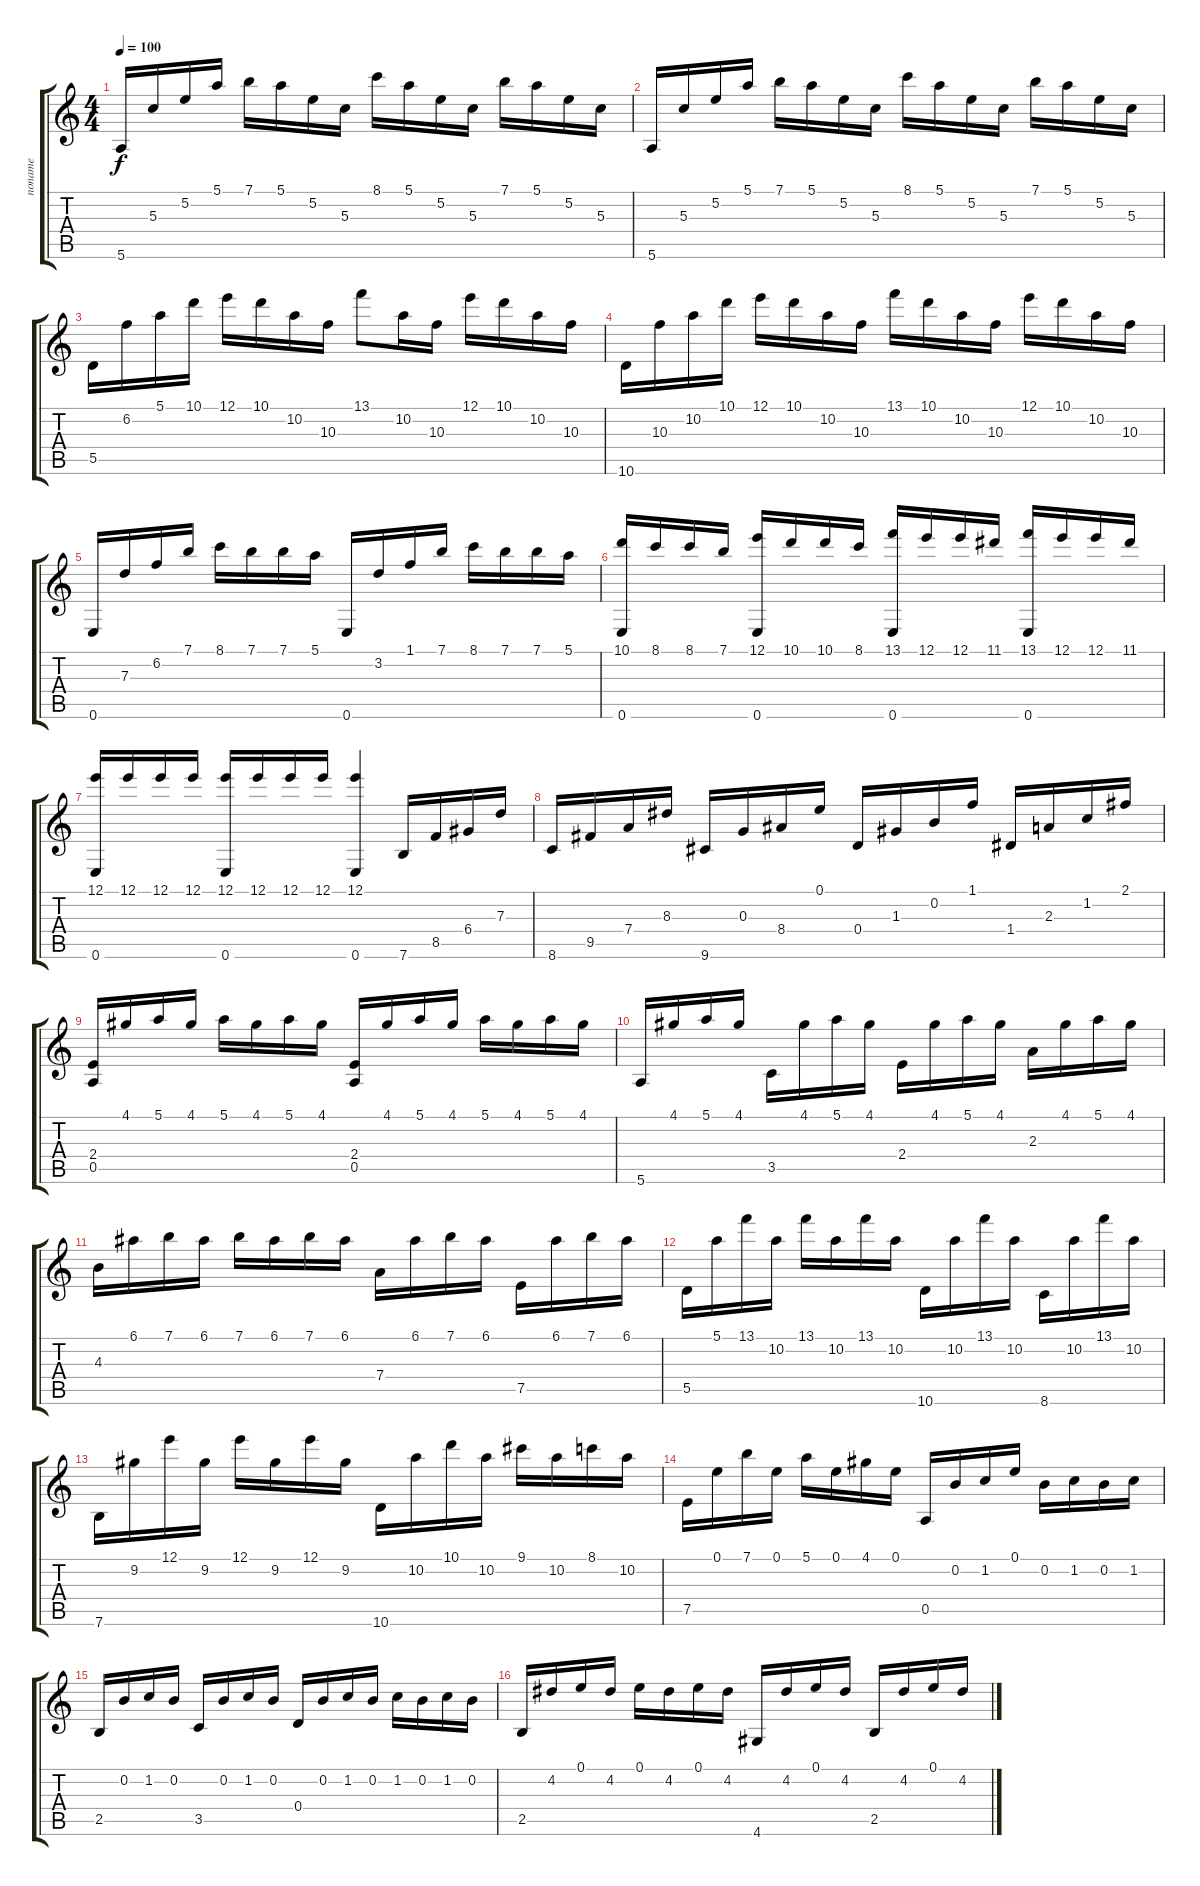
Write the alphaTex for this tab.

\track ("noname" "noname") {instrument acousticguitarnylon}
\staff {score tabs}
\tuning (E4 B3 G3 D3 A2 E2) {hide}
\ts (4 4)
\tempo 100
\clef g2
\ks c
5.6.16{dy f} 5.3.16 5.2.16 5.1.16 7.1.16 5.1.16 5.2.16 5.3.16 8.1.16 5.1.16 5.2.16 5.3.16 7.1.16 5.1.16 5.2.16 5.3.16 |
5.6.16 5.3.16 5.2.16 5.1.16 7.1.16 5.1.16 5.2.16 5.3.16 8.1.16 5.1.16 5.2.16 5.3.16 7.1.16 5.1.16 5.2.16 5.3.16 |
5.5.16 6.2.16 5.1.16 10.1.16 12.1.16 10.1.16 10.2.16 10.3.16 13.1.8 10.2.16 10.3.16 12.1.16 10.1.16 10.2.16 10.3.16 |
10.6.16 10.3.16 10.2.16 10.1.16 12.1.16 10.1.16 10.2.16 10.3.16 13.1.16 10.1.16 10.2.16 10.3.16 12.1.16 10.1.16 10.2.16 10.3.16 |
0.6.16 7.3.16 6.2.16 7.1.16 8.1.16 7.1.16 7.1.16 5.1.16 0.6.16 3.2.16 1.1.16 7.1.16 8.1.16 7.1.16 7.1.16 5.1.16 |
(10.1 0.6).16 8.1.16 8.1.16 7.1.16 (12.1 0.6).16 10.1.16 10.1.16 8.1.16 (13.1 0.6).16 12.1.16 12.1.16 11.1.16 (13.1 0.6).16 12.1.16 12.1.16 11.1.16 |
(12.1 0.6).16 12.1.16 12.1.16 12.1.16 (12.1 0.6).16 12.1.16 12.1.16 12.1.16 (12.1 0.6).4 7.6.16 8.5.16 6.4.16 7.3.16 |
8.6.16 9.5.16 7.4.16 8.3.16 9.6.16 0.3.16 8.4.16 0.1.16 0.4.16 1.3.16 0.2.16 1.1.16 1.4.16 2.3.16 1.2.16 2.1.16 |
(2.4 0.5).16 4.1.16 5.1.16 4.1.16 5.1.16 4.1.16 5.1.16 4.1.16 (2.4 0.5).16 4.1.16 5.1.16 4.1.16 5.1.16 4.1.16 5.1.16 4.1.16 |
5.6.16 4.1.16 5.1.16 4.1.16 3.5.16 4.1.16 5.1.16 4.1.16 2.4.16 4.1.16 5.1.16 4.1.16 2.3.16 4.1.16 5.1.16 4.1.16 |
4.3.16 6.1.16 7.1.16 6.1.16 7.1.16 6.1.16 7.1.16 6.1.16 7.4.16 6.1.16 7.1.16 6.1.16 7.5.16 6.1.16 7.1.16 6.1.16 |
5.5.16 5.1.16 13.1.16 10.2.16 13.1.16 10.2.16 13.1.16 10.2.16 10.6.16 10.2.16 13.1.16 10.2.16 8.6.16 10.2.16 13.1.16 10.2.16 |
7.6.16 9.2.16 12.1.16 9.2.16 12.1.16 9.2.16 12.1.16 9.2.16 10.6.16 10.2.16 10.1.16 10.2.16 9.1.16 10.2.16 8.1.16 10.2.16 |
7.5.16 0.1.16 7.1.16 0.1.16 5.1.16 0.1.16 4.1.16 0.1.16 0.5.16 0.2.16 1.2.16 0.1.16 0.2.16 1.2.16 0.2.16 1.2.16 |
2.5.16 0.2.16 1.2.16 0.2.16 3.5.16 0.2.16 1.2.16 0.2.16 0.4.16 0.2.16 1.2.16 0.2.16 1.2.16 0.2.16 1.2.16 0.2.16 |
2.5.16 4.2.16 0.1.16 4.2.16 0.1.16 4.2.16 0.1.16 4.2.16 4.6.16 4.2.16 0.1.16 4.2.16 2.5.16 4.2.16 0.1.16 4.2.16
